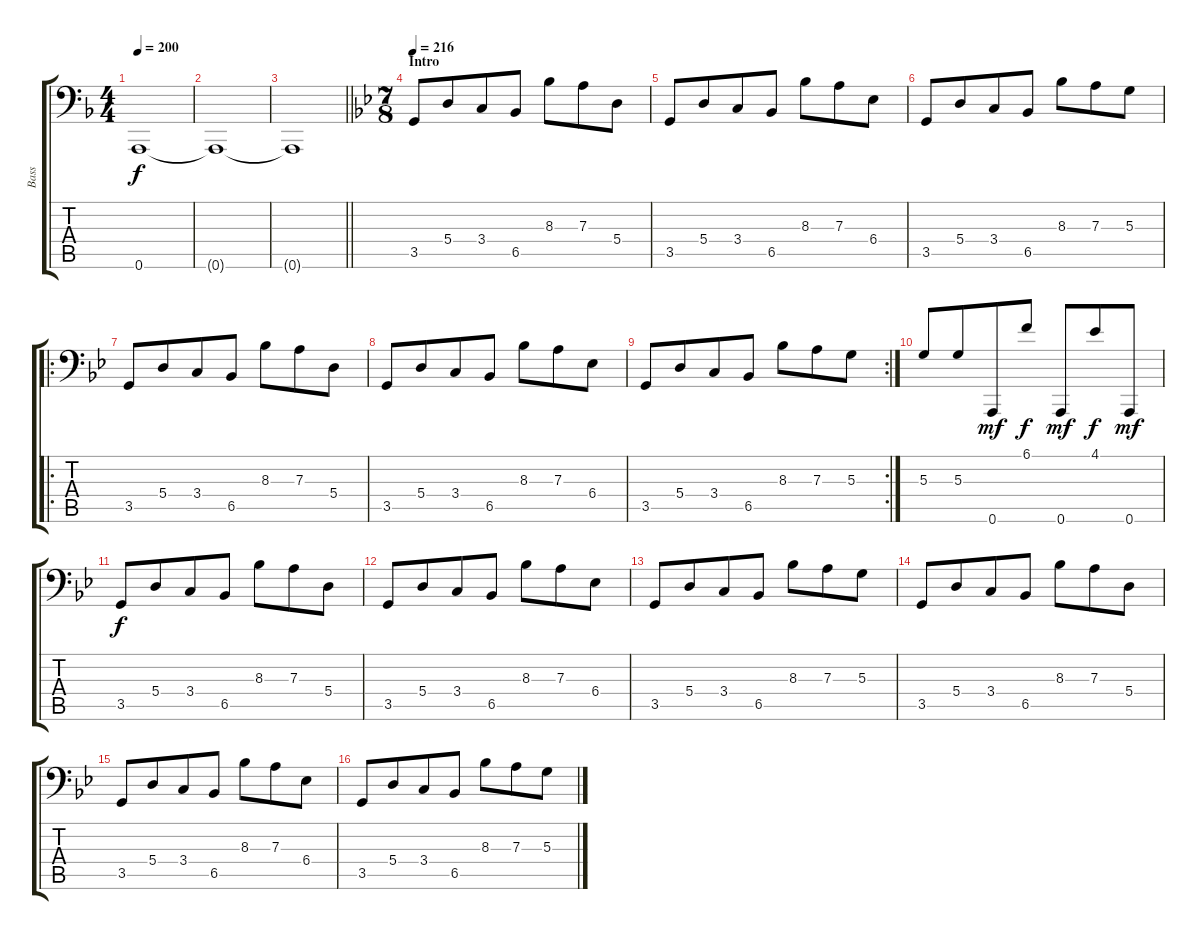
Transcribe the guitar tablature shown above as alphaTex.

\track ("Bass" "Bass") {instrument electricbassfinger}
\staff {score tabs}
\tuning (B2 Gb2 D2 A1 E1 A0) {hide}
\ts (4 4)
\tempo 200
\clef f4
\ks dminor
0.6.1{dy f} |
0.6{t}.1 |
\barLineRight lightlight
0.6{t}.1 |
\ts (7 8)
\section ("" "Intro")
\tempo 216
\ks gminor
3.5.8 5.4.8 3.4.8 6.5.8 8.3.8 7.3.8 5.4.8 |
3.5.8 5.4.8 3.4.8 6.5.8 8.3.8 7.3.8 6.4.8 |
3.5.8 5.4.8 3.4.8 6.5.8 8.3.8 7.3.8 5.3.8 |
\ro
3.5.8 5.4.8 3.4.8 6.5.8 8.3.8 7.3.8 5.4.8 |
3.5.8 5.4.8 3.4.8 6.5.8 8.3.8 7.3.8 6.4.8 |
\rc 2
3.5.8 5.4.8 3.4.8 6.5.8 8.3.8 7.3.8 5.3.8 |
5.3.8 5.3.8 0.6.8{dy mf} 6.1.8{dy f} 0.6.8{dy mf} 4.1.8{dy f} 0.6.8{dy mf} |
3.5.8{dy f} 5.4.8 3.4.8 6.5.8 8.3.8 7.3.8 5.4.8 |
3.5.8 5.4.8 3.4.8 6.5.8 8.3.8 7.3.8 6.4.8 |
3.5.8 5.4.8 3.4.8 6.5.8 8.3.8 7.3.8 5.3.8 |
3.5.8 5.4.8 3.4.8 6.5.8 8.3.8 7.3.8 5.4.8 |
3.5.8 5.4.8 3.4.8 6.5.8 8.3.8 7.3.8 6.4.8 |
3.5.8 5.4.8 3.4.8 6.5.8 8.3.8 7.3.8 5.3.8
